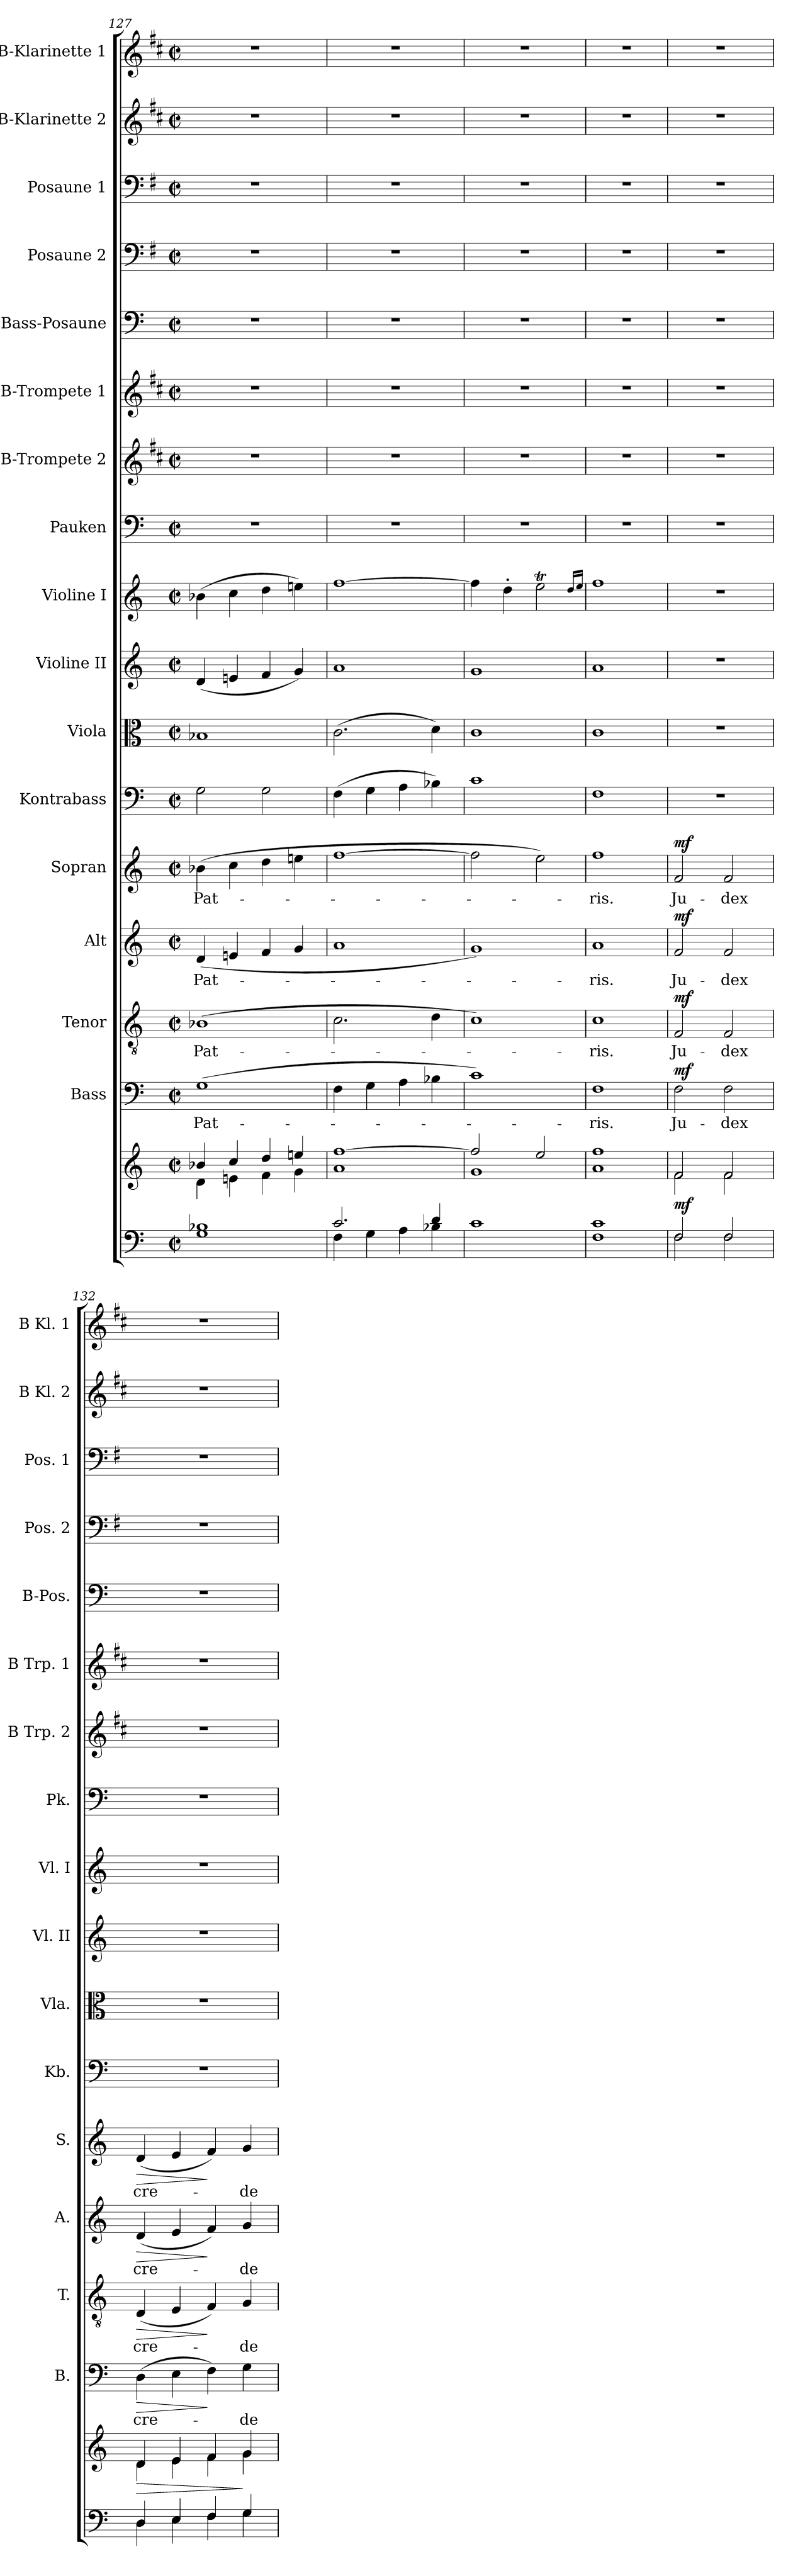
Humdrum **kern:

**kern	**kern	**dynam	**kern	**text	**dynam	**kern	**text	**dynam	**kern	**text	**dynam	**kern	**text	**dynam	**kern	**kern	**kern	**kern	**kern	**kern	**kern	**kern	**kern	**kern	**kern	**kern
*part17	*part17	*part17	*part16	*part16	*part16	*part15	*part15	*part15	*part14	*part14	*part14	*part13	*part13	*part13	*part12	*part11	*part10	*part9	*part8	*part7	*part6	*part5	*part4	*part3	*part2	*part1
*staff18	*staff17	*staff17/18	*staff16	*staff16	*staff16	*staff15	*staff15	*staff15	*staff14	*staff14	*staff14	*staff13	*staff13	*staff13	*staff12	*staff11	*staff10	*staff9	*staff8	*staff7	*staff6	*staff5	*staff4	*staff3	*staff2	*staff1
*	*	*	*I"Bass	*	*	*I"Tenor	*	*	*I"Alt	*	*	*I"Sopran	*	*	*I"Kontrabass	*I"Viola	*I"Violine II	*I"Violine I	*I"Pauken	*I"B-Trompete 2	*I"B-Trompete 1	*I"Bass-Posaune	*I"Posaune 2	*I"Posaune 1	*I"B-Klarinette 2	*I"B-Klarinette 1
*	*	*	*I'B.	*	*	*I'T.	*	*	*I'A.	*	*	*I'S.	*	*	*I'Kb.	*I'Vla.	*I'Vl. II	*I'Vl. I	*I'Pk.	*I'B Trp. 2	*I'B Trp. 1	*I'B-Pos.	*I'Pos. 2	*I'Pos. 1	*I'B Kl. 2	*I'B Kl. 1
*clefF4	*clefG2	*	*clefF4	*	*	*clefGv2	*	*	*clefG2	*	*	*clefG2	*	*	*clefF4	*clefC3	*clefG2	*clefG2	*clefF4	*clefG2	*clefG2	*clefF4	*clefF4	*clefF4	*clefG2	*clefG2
*	*	*	*	*	*	*	*	*	*	*	*	*	*	*	*ITrd7c12	*	*	*	*	*ITrd1c2	*ITrd1c2	*	*ITrd4c7	*ITrd4c7	*ITrd1c2	*ITrd1c2
*k[]	*k[]	*	*k[]	*	*	*k[]	*	*	*k[]	*	*	*k[]	*	*	*k[]	*k[]	*k[]	*k[]	*k[]	*k[]	*k[]	*k[]	*k[]	*k[]	*k[]	*k[]
*C:	*C:	*	*C:	*	*	*C:	*	*	*C:	*	*	*C:	*	*	*C:	*C:	*C:	*C:	*C:	*C:	*C:	*C:	*C:	*C:	*C:	*C:
*M2/2	*M2/2	*	*M2/2	*	*	*M2/2	*	*	*M2/2	*	*	*M2/2	*	*	*M2/2	*M2/2	*M2/2	*M2/2	*M2/2	*M2/2	*M2/2	*M2/2	*M2/2	*M2/2	*M2/2	*M2/2
*met(c|)	*met(c|)	*	*met(c|)	*	*	*met(c|)	*	*	*met(c|)	*	*	*met(c|)	*	*	*met(c|)	*met(c|)	*met(c|)	*met(c|)	*met(c|)	*met(c|)	*met(c|)	*met(c|)	*met(c|)	*met(c|)	*met(c|)	*met(c|)
=127	=127	=127	=127	=127	=127	=127	=127	=127	=127	=127	=127	=127	=127	=127	=127	=127	=127	=127	=127	=127	=127	=127	=127	=127	=127	=127
*^	*^	*	*	*	*	*	*	*	*	*	*	*	*	*	*	*	*	*	*	*	*	*	*	*	*	*
!	!	!	!	!	!	!LO:LY:b	!	!	!LO:LY:b	!	!	!LO:LY:b	!	!	!LO:LY:b	!	!	!	!	!	!	!	!	!	!	!	!	!
1B-X	1G	4b-X/	4d\	.	(>1G	Pat-	.	(>1B-X	Pat-	.	(<4d/	Pat-	.	(>4b-X\	Pat-	.	2GG\	1B-X	(<4d/	(>4b-X\	1r	1r	1r	1r	1r	1r	1r	1r
.	.	4cc/	4en\	.	.	.	.	.	.	.	4en/	.	.	4cc\	.	.	.	.	4en/	4cc\	.	.	.	.	.	.	.	.
.	.	4dd/	4f\	.	.	.	.	.	.	.	4f/	.	.	4dd\	.	.	2GG\	.	4f/	4dd\	.	.	.	.	.	.	.	.
.	.	4een/	4g\	.	.	.	.	.	.	.	4g/	.	.	4een\	.	.	.	.	4g/)	4een\)	.	.	.	.	.	.	.	.
=128	=128	=128	=128	=128	=128	=128	=128	=128	=128	=128	=128	=128	=128	=128	=128	=128	=128	=128	=128	=128	=128	=128	=128	=128	=128	=128	=128	=128
2.c/	4F\	[>1ff	1a	.	4F\	.	.	2.c\	.	.	1a	.	.	[1ff	.	.	(>4FF\	(>2.c\	1a	[1ff	1r	1r	1r	1r	1r	1r	1r	1r
.	4G\	.	.	.	4G\	.	.	.	.	.	.	.	.	.	.	.	4GG\	.	.	.	.	.	.	.	.	.	.	.
.	4A\	.	.	.	4A\	.	.	.	.	.	.	.	.	.	.	.	4AA\	.	.	.	.	.	.	.	.	.	.	.
4d/	4B-X\	.	.	.	4B-X\	.	.	4d\	.	.	.	.	.	.	.	.	4BB-X\)	4d\)	.	.	.	.	.	.	.	.	.	.
*v	*v	*	*	*	*	*	*	*	*	*	*	*	*	*	*	*	*	*	*	*	*	*	*	*	*	*	*	*
=129	=129	=129	=129	=129	=129	=129	=129	=129	=129	=129	=129	=129	=129	=129	=129	=129	=129	=129	=129	=129	=129	=129	=129	=129	=129	=129	=129
1c	2ff/]	1g	.	1c)	.	.	1c)	.	.	1g)	.	.	2ff\]	.	.	1C	1c	1g	4ff\]	1r	1r	1r	1r	1r	1r	1r	1r
.	.	.	.	.	.	.	.	.	.	.	.	.	.	.	.	.	.	.	4dd'>\	.	.	.	.	.	.	.	.
.	2ee/	.	.	.	.	.	.	.	.	.	.	.	2ee\)	.	.	.	.	.	2eet\	.	.	.	.	.	.	.	.
.	.	.	.	.	.	.	.	.	.	.	.	.	.	.	.	.	.	.	16qdd/LL	.	.	.	.	.	.	.	.
.	.	.	.	.	.	.	.	.	.	.	.	.	.	.	.	.	.	.	16qee/JJ	.	.	.	.	.	.	.	.
!!LO:PB:g=z
=130	=130	=130	=130	=130	=130	=130	=130	=130	=130	=130	=130	=130	=130	=130	=130	=130	=130	=130	=130	=130	=130	=130	=130	=130	=130	=130	=130
*^	*	*	*	*	*	*	*	*	*	*	*	*	*	*	*	*	*	*	*	*	*	*	*	*	*	*	*
!	!	!	!	!	!	!LO:LY:b	!	!	!LO:LY:b	!	!	!LO:LY:b	!	!	!LO:LY:b	!	!	!	!	!	!	!	!	!	!	!	!	!
1c	1F	1ff	1a	.	1F	-ris.	.	1c	-ris.	.	1a	-ris.	.	1ff	-ris.	.	1FF	1c	1a	1ff	1r	1r	1r	1r	1r	1r	1r	1r
=131	=131	=131	=131	=131	=131	=131	=131	=131	=131	=131	=131	=131	=131	=131	=131	=131	=131	=131	=131	=131	=131	=131	=131	=131	=131	=131	=131	=131
!	!	!	!	!LO:DY:b	!	!LO:LY:b	!LO:DY:a	!	!LO:LY:b	!LO:DY:a	!	!LO:LY:b	!LO:DY:a	!	!LO:LY:b	!LO:DY:a	!	!	!	!	!	!	!	!	!	!	!	!
2F/	2F\	2f/	2f\	mf	2F\	Ju-	mf	2F/	Ju-	mf	2f/	Ju-	mf	2f/	Ju-	mf	1r	1r	1r	1r	1r	1r	1r	1r	1r	1r	1r	1r
!	!	!	!	!	!	!LO:LY:b	!	!	!LO:LY:b	!	!	!LO:LY:b	!	!	!LO:LY:b	!	!	!	!	!	!	!	!	!	!	!	!	!
2F/	2F\	2f/	2f\	.	2F\	-dex	.	2F/	-dex	.	2f/	-dex	.	2f/	-dex	.	.	.	.	.	.	.	.	.	.	.	.	.
=132	=132	=132	=132	=132	=132	=132	=132	=132	=132	=132	=132	=132	=132	=132	=132	=132	=132	=132	=132	=132	=132	=132	=132	=132	=132	=132	=132	=132
!	!	!	!	!LO:HP:b	!	!LO:LY:b	!LO:HP:b	!	!LO:LY:b	!LO:HP:b	!	!LO:LY:b	!LO:HP:b	!	!LO:LY:b	!LO:HP:b	!	!	!	!	!	!	!	!	!	!	!	!
4D/	4D\	4d/	4d\	>	(>4D\	cre-	>	(<4D/	cre-	>	(<4d/	cre-	>	(<4d/	cre-	>	1r	1r	1r	1r	1r	1r	1r	1r	1r	1r	1r	1r
4E/	4E\	4e/	4e\	.	4E\	.	.	4E/	.	.	4e/	.	.	4e/	.	.	.	.	.	.	.	.	.	.	.	.	.	.
4F/	4F\	4f/	4f\	.	4F\)	.	]	4F/)	.	]	4f/)	.	]	4f/)	.	]	.	.	.	.	.	.	.	.	.	.	.	.
!	!	!	!	!	!	!LO:LY:b	!	!	!LO:LY:b	!	!	!LO:LY:b	!	!	!LO:LY:b	!	!	!	!	!	!	!	!	!	!	!	!	!
4G/	4G\	4g/	4g\	]	4G\	-de-	.	4G/	-de-	.	4g/	-de-	.	4g/	-de-	.	.	.	.	.	.	.	.	.	.	.	.	.
*v	*v	*	*	*	*	*	*	*	*	*	*	*	*	*	*	*	*	*	*	*	*	*	*	*	*	*	*	*
*	*v	*v	*	*	*	*	*	*	*	*	*	*	*	*	*	*	*	*	*	*	*	*	*	*	*	*	*
=	=	=	=	=	=	=	=	=	=	=	=	=	=	=	=	=	=	=	=	=	=	=	=	=	=	=
*-	*-	*-	*-	*-	*-	*-	*-	*-	*-	*-	*-	*-	*-	*-	*-	*-	*-	*-	*-	*-	*-	*-	*-	*-	*-	*-
